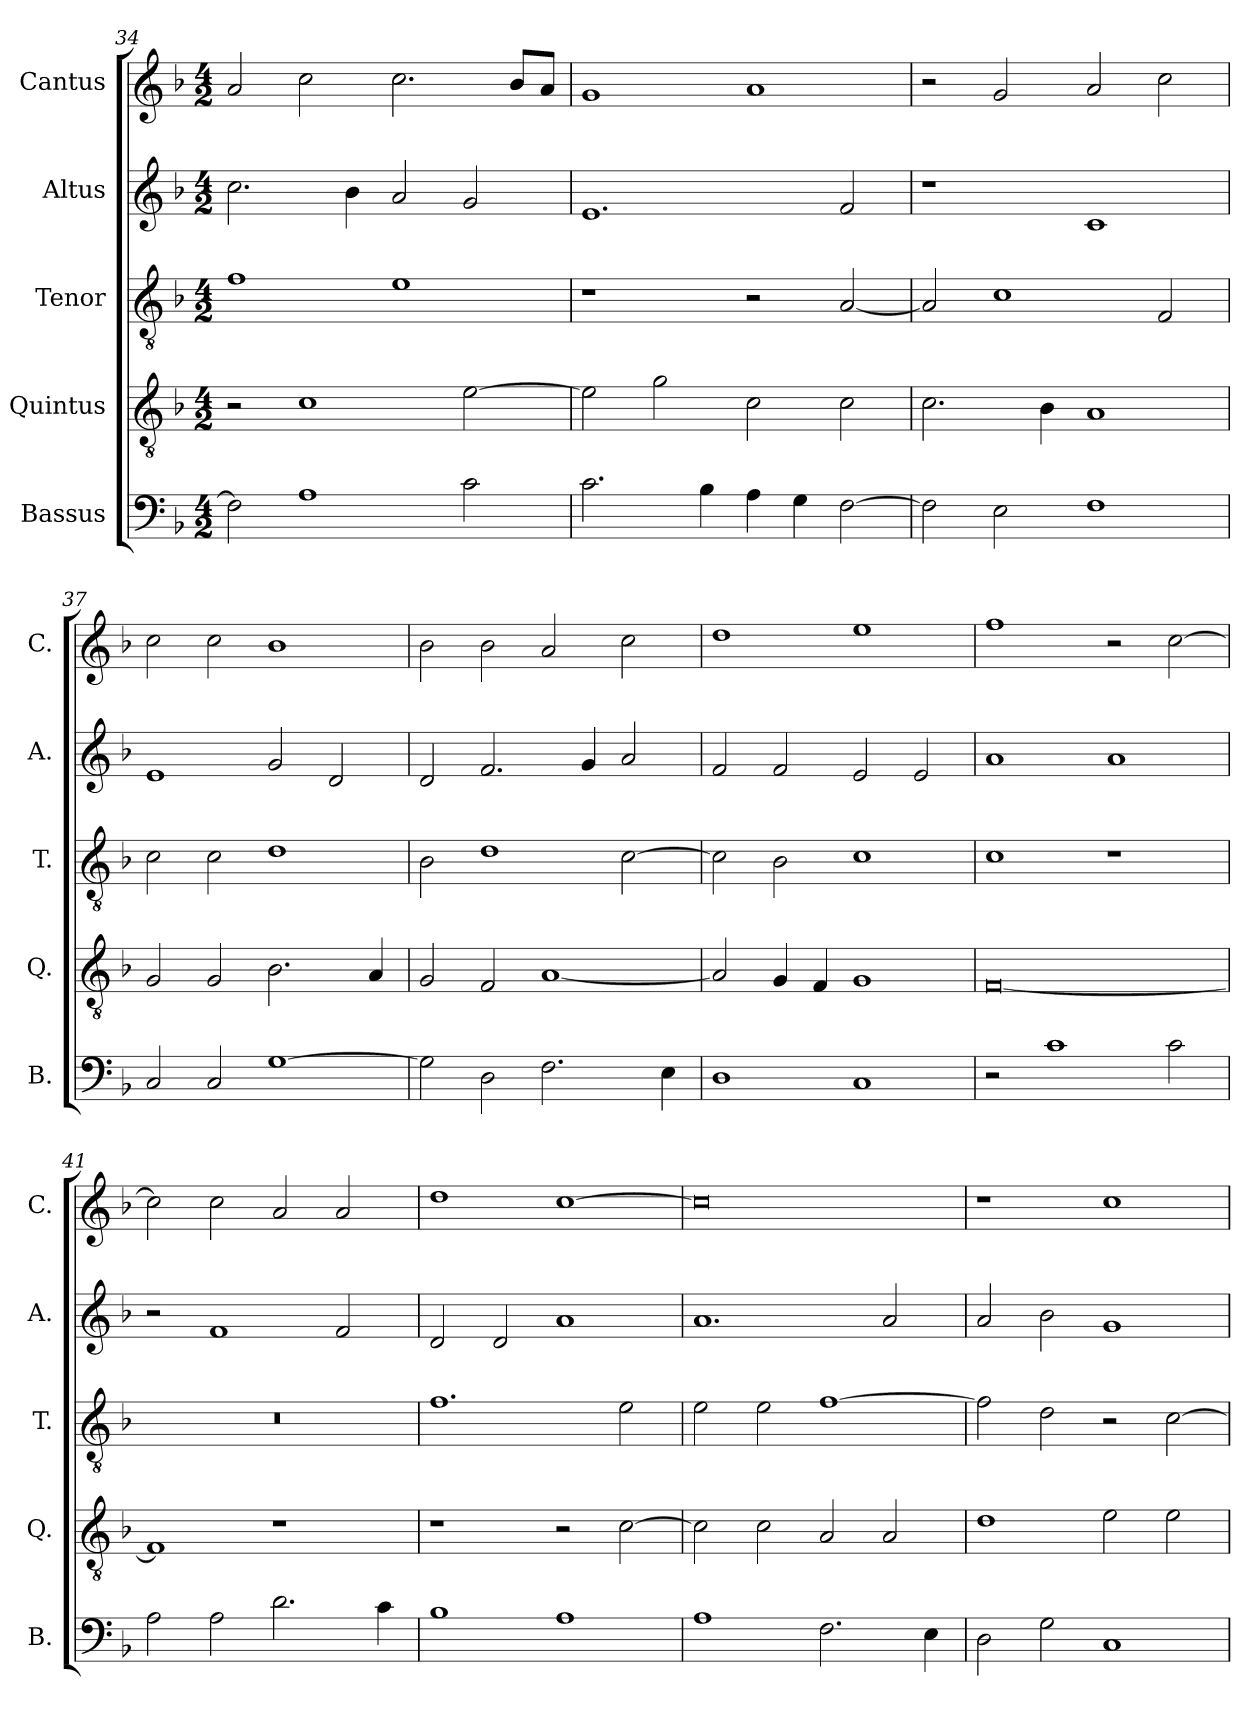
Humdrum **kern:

**kern	**kern	**kern	**kern	**kern
*part5	*part4	*part3	*part2	*part1
*staff5	*staff4	*staff3	*staff2	*staff1
*I"Bassus	*I"Quintus	*I"Tenor	*I"Altus	*I"Cantus
*I'B.	*I'Q.	*I'T.	*I'A.	*I'C.
*clefF4	*clefGv2	*clefGv2	*clefG2	*clefG2
*k[b-]	*k[b-]	*k[b-]	*k[b-]	*k[b-]
*M4/2	*M4/2	*M4/2	*M4/2	*M4/2
=34	=34	=34	=34	=34
2F\]	2r	1f	2.cc\	2a/
1A	1c	.	.	2cc\
.	.	.	4b-\	.
.	.	1e	2a/	2.cc\
2c\	[2e\	.	2g/	.
.	.	.	.	8b-/L
.	.	.	.	8a/J
=35	=35	=35	=35	=35
2.c\	2e\]	1r	1.e	1g
.	2g\	.	.	.
4B-\	.	.	.	.
4A\	2c\	2r	.	1a
4G\	.	.	.	.
[2F\	2c\	[2A/	2f/	.
=36	=36	=36	=36	=36
2F\]	2.c\	2A/]	1r	2r
2E\	.	1c	.	2g/
.	4B-\	.	.	.
1F	1A	.	1c	2a/
.	.	2F/	.	2cc\
=37	=37	=37	=37	=37
2C/	2G/	2c\	1e	2cc\
2C/	2G/	2c\	.	2cc\
[1G	2.B-\	1d	2g/	1b-
.	.	.	2d/	.
.	4A/	.	.	.
=38	=38	=38	=38	=38
2G\]	2G/	2B-\	2d/	2b-\
2D\	2F/	1d	2.f/	2b-\
2.F\	[1A	.	.	2a/
.	.	.	4g/	.
.	.	[2c\	2a/	2cc\
4E\	.	.	.	.
=39	=39	=39	=39	=39
1D	2A/]	2c\]	2f/	1dd
.	4G/	2B-\	2f/	.
.	4F/	.	.	.
1C	1G	1c	2e/	1ee
.	.	.	2e/	.
=40	=40	=40	=40	=40
2r	[0F	1c	1a	1ff
1c	.	.	.	.
.	.	1r	1a	2r
2c\	.	.	.	[2cc\
=41	=41	=41	=41	=41
2A\	1F]	0r	2r	2cc\]
2A\	.	.	1f	2cc\
2.d\	1r	.	.	2a/
.	.	.	2f/	2a/
4c\	.	.	.	.
=42	=42	=42	=42	=42
1B-	1r	1.f	2d/	1dd
.	.	.	2d/	.
1A	2r	.	1a	[1cc
.	[2c\	2e\	.	.
=43	=43	=43	=43	=43
1A	2c\]	2e\	1.a	0cc]
.	2c\	2e\	.	.
2.F\	2A/	[1f	.	.
.	2A/	.	2a/	.
4E\	.	.	.	.
=44	=44	=44	=44	=44
2D\	1d	2f\]	2a/	1r
2G\	.	2d\	2b-\	.
1C	2e\	2r	1g	1cc
.	2e\	[2c\	.	.
=	=	=	=	=
*-	*-	*-	*-	*-
